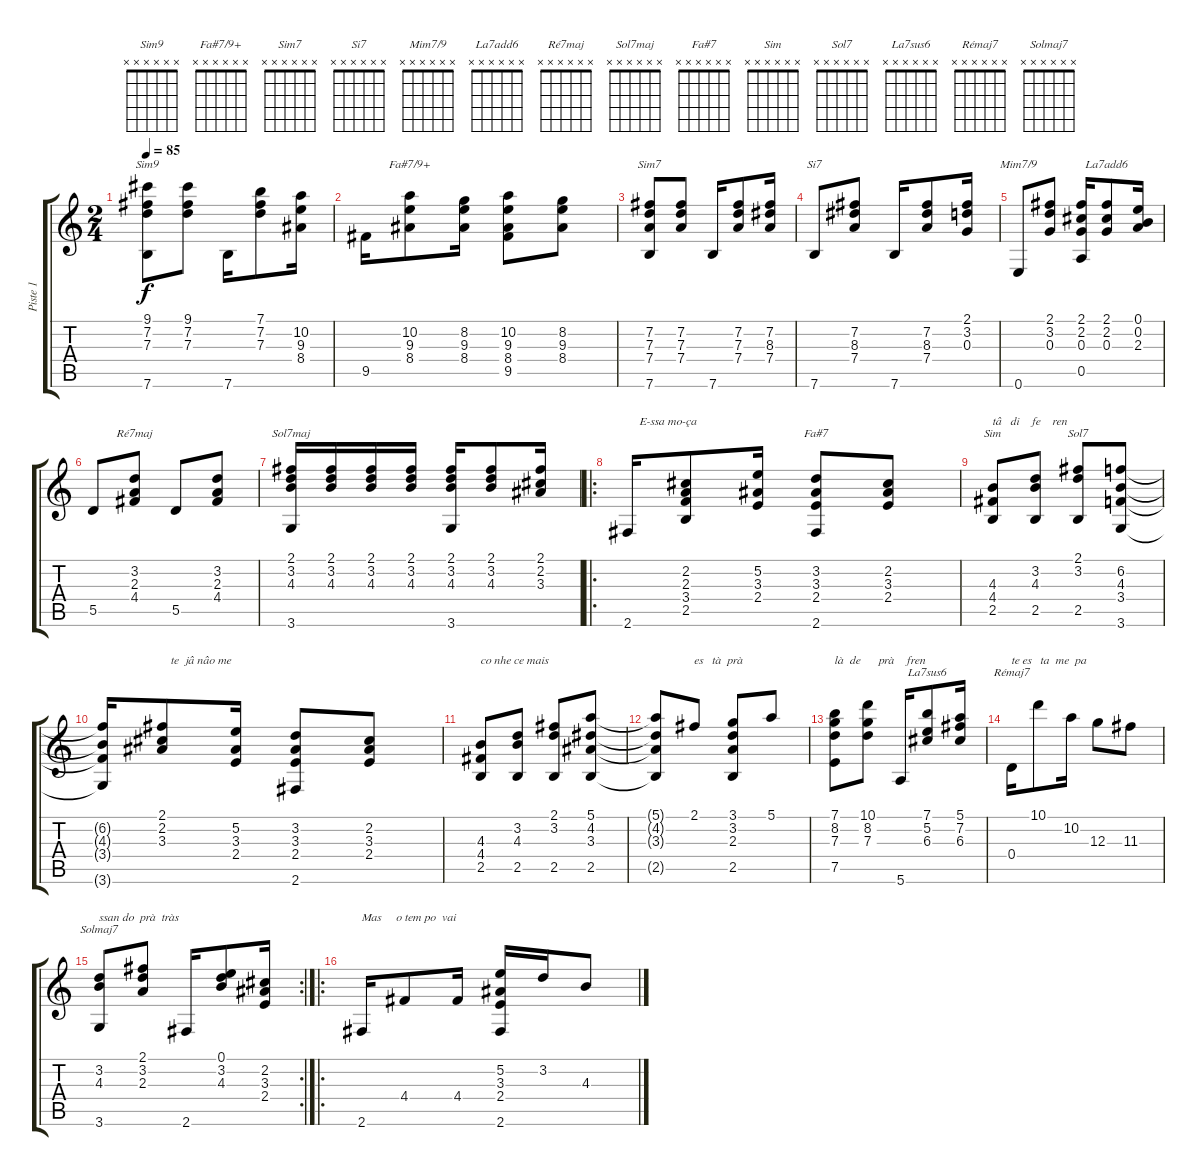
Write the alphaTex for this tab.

\track ("Piste 1" "Piste 1") {instrument acousticguitarsteel}
\staff {score tabs}
\tuning (E4 B3 G3 D3 A2 E2) {hide}
\chord ("Sim9" x x x x x x)
\chord ("Fa#7/9+" x x x x x x)
\chord ("Sim7" x x x x x x)
\chord ("Si7" x x x x x x)
\chord ("Mim7/9" x x x x x x)
\chord ("La7add6" x x x x x x)
\chord ("Ré7maj" x x x x x x)
\chord ("Sol7maj" x x x x x x)
\chord ("Fa#7" x x x x x x)
\chord ("Sim" x x x x x x)
\chord ("Sol7" x x x x x x)
\chord ("La7sus6" x x x x x x)
\chord ("Rémaj7" x x x x x x)
\chord ("Solmaj7" x x x x x x)
\ts (2 4)
\tempo 85
\clef g2
\ks c
(9.1 7.2 7.3 7.6).8{ch "Sim9" dy f instrument acousticguitarsteel} (9.1 7.2 7.3).8 7.6.16 (7.1 7.2 7.3).8 (10.2 9.3 8.4).16 |
9.5.16 (10.2 9.3 8.4).8{ch "Fa#7/9+"} (8.2 9.3 8.4).16 (10.2 9.3 8.4 9.5).8 (8.2 9.3 8.4).8 |
(7.2 7.3 7.4 7.6).8{ch "Sim7"} (7.2 7.3 7.4).8 7.6.16 (7.2 7.3 7.4).8 (7.2 8.3 7.4).16 |
7.6.8{ch "Si7"} (7.2 8.3 7.4).8 7.6.16 (7.2 8.3 7.4).8 (2.1 3.2 0.3).16 |
0.6.8{ch "Mim7/9"} (2.1 3.2 0.3).8 (2.1 2.2 0.3 0.5).16 (2.1 2.2 0.3).8{ch "La7add6"} (0.1 0.2 2.3).16 |
5.5.8 (3.2 2.3 4.4).8{ch "Ré7maj"} 5.5.8 (3.2 2.3 4.4).8 |
(2.1 3.2 4.3 3.6).16{ch "Sol7maj"} (2.1 3.2 4.3).16 (2.1 3.2 4.3).16 (2.1 3.2 4.3).16 (2.1 3.2 4.3 3.6).16 (2.1 3.2 4.3).8 (2.1 2.2 3.3).16 |
\ro
2.6.16{txt "    E-ssa mo-ça"} (2.2 2.3 3.4 2.5).8 (5.2 3.3 2.4).16 (3.2 3.3 2.4 2.6).8{ch "Fa#7"} (2.2 3.3 2.4).8 |
(4.3 4.4 2.5).8{ch "Sim" txt "tâ   di    fe    ren"} (3.2 4.3 2.5).8 (2.1 3.2 2.5).8{ch "Sol7"} (6.2 4.3 3.4 3.6).8 |
(6.2{t} 4.3{t} 3.4{t} 3.6{t}).16 (2.1 2.2 3.3).8{txt "   te  jâ nâo me"} (5.2 3.3 2.4).16 (3.2 3.3 2.4 2.6).8 (2.2 3.3 2.4).8 |
(4.3 4.4 2.5).8{txt "co nhe ce mais"} (3.2 4.3 2.5).8 (2.1 3.2 2.5).8 (5.1 4.2 3.3 2.5).8 |
(5.1{t} 4.2{t} 3.3{t} 2.5{t}).8 2.1.8{txt "es   tà  prà"} (3.1 3.2 2.3 2.5).8 5.1.8 |
(7.1 8.2 7.3 7.5).8{txt "là  de      prà    fren"} (10.1 8.2 7.3).8 5.6.16 (7.1 5.2 6.3).8{ch "La7sus6"} (5.1 7.2 6.3).16 |
0.4.16{ch "Rémaj7" txt "te es   ta  me  pa"} 10.1.8 10.2.16 12.3.8 11.3.8 |
\rc 2
(3.2 4.3 3.6).8{ch "Solmaj7" txt "ssan do  prà  tràs"} (2.1 3.2 2.3).8 2.6.16 (0.1 3.2 4.3).8 (2.2 3.3 2.4).16 |
\ro
2.6.16{txt "Mas     o tem po  vai"} 4.4.8 4.4.16 (5.2 3.3 2.4 2.6).16 3.2.16 4.3.8
